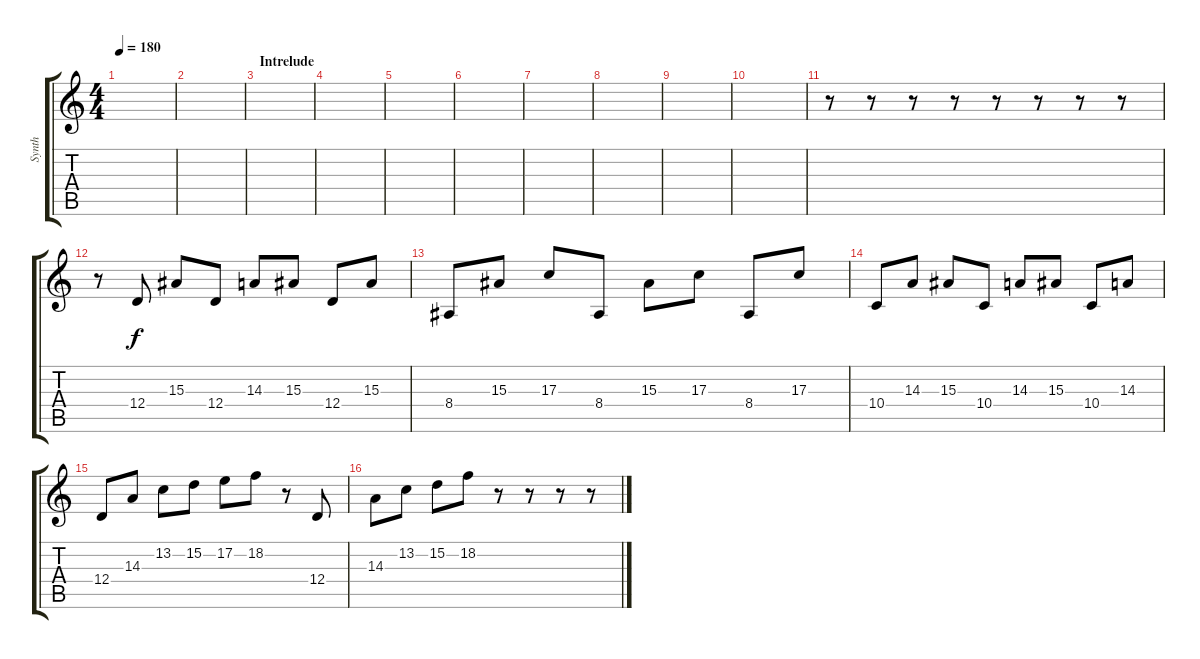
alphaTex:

\track ("Synth" "Synth") {instrument lead2sawtooth}
\staff {score tabs}
\tuning (E4 B3 G3 D3 A2 E2) {hide}
\ts (4 4)
\tempo 180
\clef g2
\ks c
|
|
\section ("" "Intrelude")
|
|
|
|
|
|
|
|
r.8 r.8 r.8 r.8 r.8 r.8 r.8 r.8 |
r.8 12.4.8 15.3.8 12.4.8 14.3.8 15.3.8 12.4.8 15.3.8 |
8.4.8 15.3.8 17.3.8 8.4.8 15.3.8 17.3.8 8.4.8 17.3.8 |
10.4.8 14.3.8 15.3.8 10.4.8 14.3.8 15.3.8 10.4.8 14.3.8 |
12.4.8 14.3.8 13.2.8 15.2.8 17.2.8 18.2.8 r.8 12.4.8 |
14.3.8 13.2.8 15.2.8 18.2.8 r.8 r.8 r.8 r.8
